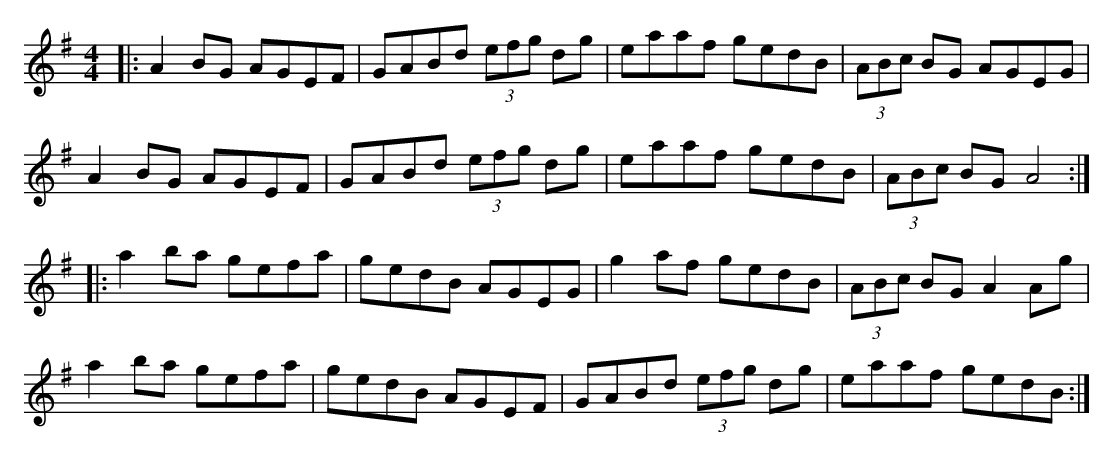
X:1
M:4/4
K:Ador
|:A2BG AGEF|GABd (3efg dg|eaaf gedB|(3ABc BG AGEG|
A2BG AGEF|GABd (3efg dg|eaaf gedB|(3ABc BG A4:|
|:a2ba gefa|gedB AGEG|g2af gedB|(3ABc BG A2Ag|
a2ba gefa|gedB AGEF|GABd (3efg dg|eaaf gedB:|
